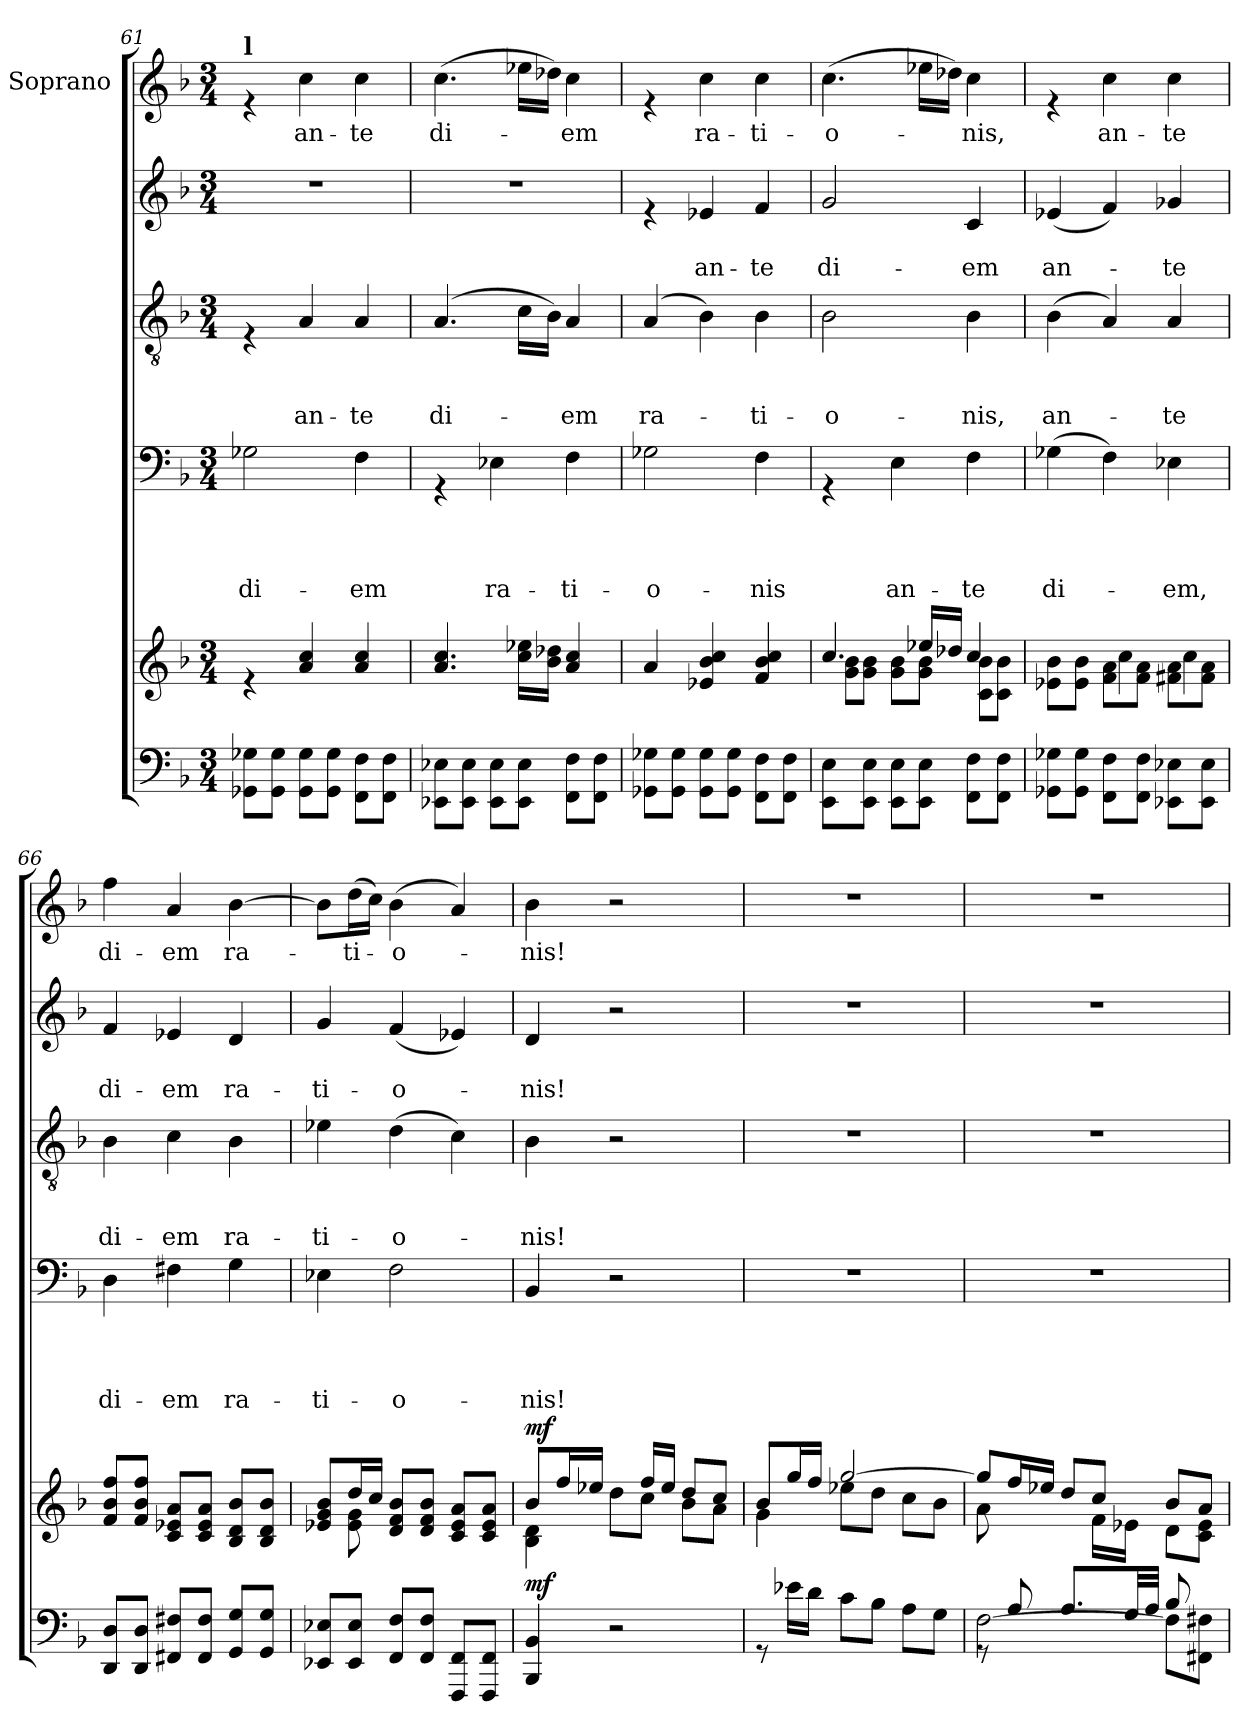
**kern	**dynam	**kern	**dynam	**kern	**text	**text	**text	**text	**kern	**text	**text	**text	**kern	**text	**text	**kern	**text
*part6	*part6	*part5	*part5	*part4	*part4	*part4	*part4	*part4	*part3	*part3	*part3	*part3	*part2	*part2	*part2	*part1	*part1
*staff6	*staff6	*staff5	*staff5	*staff4	*staff4	*staff4	*staff4	*staff4	*staff3	*staff3	*staff3	*staff3	*staff2	*staff2	*staff2	*staff1	*staff1
*	*	*	*	*	*	*	*	*	*	*	*	*	*	*	*	*I"Soprano	*
!!LO:LB:g=z
*clefF4	*	*clefG2	*	*clefF4	*	*	*	*	*clefGv2	*	*	*	*clefG2	*	*	*clefG2	*
*k[b-]	*	*k[b-]	*	*k[b-]	*	*	*	*	*k[b-]	*	*	*	*k[b-]	*	*	*k[b-]	*
*F:	*	*F:	*	*F:	*	*	*	*	*F:	*	*	*	*F:	*	*	*F:	*
*M3/4	*	*M3/4	*	*M3/4	*	*	*	*	*M3/4	*	*	*	*M3/4	*	*	*M3/4	*
=61	=61	=61	=61	=61	=61	=61	=61	=61	=61	=61	=61	=61	=61	=61	=61	=61	=61
!	!	!	!	!	!	!	!	!	!	!	!	!	!	!	!	!LO:TX:a:B:t=l	!
!	!	!	!	!	!	!	!	!LO:LY:b	!	!	!	!	!	!	!	!	!
8GG-X\ 8G-X\L	.	4re	.	2G-X\	.	.	.	di-	4rE	.	.	.	2.r	.	.	4re	.
8GG-\ 8G-\J	.	.	.	.	.	.	.	.	.	.	.	.	.	.	.	.	.
!	!	!	!	!	!	!	!	!	!	!	!	!LO:LY:b	!	!	!	!	!LO:LY:b
8GG-\ 8G-\L	.	4a/ 4cc/	.	.	.	.	.	.	4A/	.	.	an-	.	.	.	4cc\	-an-
8GG-\ 8G-\J	.	.	.	.	.	.	.	.	.	.	.	.	.	.	.	.	.
!	!	!	!	!	!	!	!	!LO:LY:b	!	!	!	!LO:LY:b	!	!	!	!	!LO:LY:b
8FF\ 8F\L	.	4a/ 4cc/	.	4F\	.	.	.	-em	4A/	.	.	-te	.	.	.	4cc\	-te
8FF\ 8F\J	.	.	.	.	.	.	.	.	.	.	.	.	.	.	.	.	.
=62	=62	=62	=62	=62	=62	=62	=62	=62	=62	=62	=62	=62	=62	=62	=62	=62	=62
!	!	!	!	!	!	!	!	!	!	!	!	!LO:LY:b	!	!	!	!	!LO:LY:b
8EE-X\ 8E-X\L	.	4.a/ 4.cc/	.	4rGG	.	.	.	.	(<4.A/	.	.	di-	2.r	.	.	(>4.cc\	di-
8EE-\ 8E-\J	.	.	.	.	.	.	.	.	.	.	.	.	.	.	.	.	.
!	!	!	!	!	!	!	!	!LO:LY:b	!	!	!	!	!	!	!	!	!
8EE-\ 8E-\L	.	.	.	4E-X\	.	.	.	ra-	.	.	.	.	.	.	.	.	.
8EE-\ 8E-\J	.	16cc\ 16ee-X\LL	.	.	.	.	.	.	16c\LL	.	.	.	.	.	.	16ee-X\LL	.
.	.	16b-\ 16dd-X\JJ	.	.	.	.	.	.	16B-\JJ)	.	.	.	.	.	.	16dd-X\JJ)	.
!	!	!	!	!	!	!	!	!LO:LY:b	!	!	!	!LO:LY:b	!	!	!	!	!LO:LY:b
8FF\ 8F\L	.	4a/ 4cc/	.	4F\	.	.	.	-ti-	4A/	.	.	-em	.	.	.	4cc\	-em
8FF\ 8F\J	.	.	.	.	.	.	.	.	.	.	.	.	.	.	.	.	.
=63	=63	=63	=63	=63	=63	=63	=63	=63	=63	=63	=63	=63	=63	=63	=63	=63	=63
!	!	!	!	!	!	!	!	!LO:LY:b	!	!	!	!LO:LY:b	!	!	!	!	!
8GG-X\ 8G-X\L	.	4a/	.	2G-X\	.	.	.	-o-	(<4A/	.	.	ra-	4re	.	.	4re	.
8GG-\ 8G-\J	.	.	.	.	.	.	.	.	.	.	.	.	.	.	.	.	.
!	!	!	!	!	!	!	!	!	!	!	!	!	!	!	!LO:LY:b	!	!LO:LY:b
8GG-\ 8G-\L	.	4e-X/ 4b-/ 4cc/	.	.	.	.	.	.	4B-\)	.	.	.	4e-X/	.	an-	4cc\	ra-
8GG-\ 8G-\J	.	.	.	.	.	.	.	.	.	.	.	.	.	.	.	.	.
!	!	!	!	!	!	!	!	!LO:LY:b	!	!	!	!LO:LY:b	!	!	!LO:LY:b	!	!LO:LY:b
8FF\ 8F\L	.	4f/ 4b-/ 4cc/	.	4F\	.	.	.	-nis	4B-\	.	.	-ti-	4f/	.	-te	4cc\	-ti-
8FF\ 8F\J	.	.	.	.	.	.	.	.	.	.	.	.	.	.	.	.	.
=64	=64	=64	=64	=64	=64	=64	=64	=64	=64	=64	=64	=64	=64	=64	=64	=64	=64
*	*	*^	*	*	*	*	*	*	*	*	*	*	*	*	*	*	*
!	!	!	!	!	!	!	!	!	!	!	!	!	!LO:LY:b	!	!	!LO:LY:b	!	!LO:LY:b
8EE\ 8E\L	.	4.cc/	8g\ 8b-\L	.	4rGG	.	.	.	.	2B-\	.	.	-o-	2g/	.	di-	(>4.cc\	-o-
8EE\ 8E\J	.	.	8g\ 8b-\J	.	.	.	.	.	.	.	.	.	.	.	.	.	.	.
!	!	!	!	!	!	!	!	!	!LO:LY:b	!	!	!	!	!	!	!	!	!
8EE\ 8E\L	.	.	8g\ 8b-\L	.	4E\	.	.	.	an-	.	.	.	.	.	.	.	.	.
8EE\ 8E\J	.	16ee-X/LL	8g\ 8b-\J	.	.	.	.	.	.	.	.	.	.	.	.	.	16ee-X\LL	.
.	.	16dd-X/JJ	.	.	.	.	.	.	.	.	.	.	.	.	.	.	16dd-X\JJ)	.
!	!	!	!	!	!	!	!	!	!LO:LY:b	!	!	!	!LO:LY:b	!	!	!LO:LY:b	!	!LO:LY:b
8FF\ 8F\L	.	4cc/	8c\ 8b-\L	.	4F\	.	.	.	-te	4B-\	.	.	-nis,	4c/	.	-em	4cc\	-nis,
8FF\ 8F\J	.	.	8c\ 8b-\J	.	.	.	.	.	.	.	.	.	.	.	.	.	.	.
=65	=65	=65	=65	=65	=65	=65	=65	=65	=65	=65	=65	=65	=65	=65	=65	=65	=65	=65
!	!	!	!	!	!	!	!	!	!LO:LY:b	!	!	!	!LO:LY:b	!	!	!LO:LY:b	!	!
8GG-X\ 8G-X\L	.	8e-X\ 8b-\L	4ryy	.	(>4G-X\	.	.	.	di-	(>4B-\	.	.	an-	(<4e-X/	.	an-	4re	.
8GG-\ 8G-\J	.	8e-\ 8b-\J	.	.	.	.	.	.	.	.	.	.	.	.	.	.	.	.
!	!	!	!	!	!	!	!	!	!	!	!	!	!	!	!	!	!	!LO:LY:b
8FF\ 8F\L	.	8f\ 8a\L	4cc\	.	4F\)	.	.	.	.	4A/)	.	.	.	4f/)	.	.	4cc\	an-
8FF\ 8F\J	.	8f\ 8a\J	.	.	.	.	.	.	.	.	.	.	.	.	.	.	.	.
!	!	!	!	!	!	!	!	!	!LO:LY:b	!	!	!	!LO:LY:b	!	!	!LO:LY:b	!	!LO:LY:b
8EE-X\ 8E-X\L	.	8f#X\ 8a\L	4cc\	.	4E-X\	.	.	.	-em,	4A/	.	.	-te	4g-X/	.	-te	4cc\	-te
8EE-\ 8E-\J	.	8f#\ 8a\J	.	.	.	.	.	.	.	.	.	.	.	.	.	.	.	.
*	*	*v	*v	*	*	*	*	*	*	*	*	*	*	*	*	*	*	*
!!LO:LB:g=z
=66	=66	=66	=66	=66	=66	=66	=66	=66	=66	=66	=66	=66	=66	=66	=66	=66	=66
!	!	!	!	!	!	!	!	!LO:LY:b	!	!	!	!LO:LY:b	!	!	!LO:LY:b	!	!LO:LY:b
8DD/ 8D/L	.	8f/ 8b-/ 8ff/L	.	4D\	.	.	.	di-	4B-\	.	.	di-	4f/	.	di-	4ff\	di-
8DD/ 8D/J	.	8f/ 8b-/ 8ff/J	.	.	.	.	.	.	.	.	.	.	.	.	.	.	.
!	!	!	!	!	!	!	!	!LO:LY:b	!	!	!	!LO:LY:b	!	!	!LO:LY:b	!	!LO:LY:b
8FF#X/ 8F#X/L	.	8c/ 8e-X/ 8a/L	.	4F#X\	.	.	.	-em	4c\	.	.	-em	4e-X/	.	-em	4a/	-em
8FF#/ 8F#/J	.	8c/ 8e-/ 8a/J	.	.	.	.	.	.	.	.	.	.	.	.	.	.	.
!	!	!	!	!	!	!	!	!LO:LY:b	!	!	!	!LO:LY:b	!	!	!LO:LY:b	!	!LO:LY:b
8GG/ 8G/L	.	8B-/ 8d/ 8b-/L	.	4G\	.	.	.	ra-	4B-\	.	.	ra-	4d/	.	ra-	[>4b-\	ra-
8GG/ 8G/J	.	8B-/ 8d/ 8b-/J	.	.	.	.	.	.	.	.	.	.	.	.	.	.	.
=67	=67	=67	=67	=67	=67	=67	=67	=67	=67	=67	=67	=67	=67	=67	=67	=67	=67
*	*	*^	*	*	*	*	*	*	*	*	*	*	*	*	*	*	*
!	!	!	!	!	!	!	!	!	!LO:LY:b	!	!	!	!LO:LY:b	!	!	!LO:LY:b	!	!
8EE-X/ 8E-X/L	.	8e-X/ 8g/ 8b-/L	8ryy	.	4E-X\	.	.	.	-ti-	4e-X\	.	.	-ti-	4g/	.	-ti-	8b-\L]	.
!	!	!	!	!	!	!	!	!	!	!	!	!	!	!	!	!	!	!LO:LY:b
8EE-/ 8E-/J	.	16dd/L	8e-\ 8g\	.	.	.	.	.	.	.	.	.	.	.	.	.	(>16dd\L	-ti-
.	.	16cc/JJ	.	.	.	.	.	.	.	.	.	.	.	.	.	.	16cc\JJ)	.
!	!	!	!	!	!	!	!	!	!LO:LY:b	!	!	!	!LO:LY:b	!	!	!LO:LY:b	!	!LO:LY:b
8FF/ 8F/L	.	8d/ 8f/ 8b-/L	2ryy	.	2F\	.	.	.	-o-	(>4d\	.	.	-o-	(<4f/	.	-o-	(>4b-\	-o-
8FF/ 8F/J	.	8d/ 8f/ 8b-/J	.	.	.	.	.	.	.	.	.	.	.	.	.	.	.	.
8FFF/ 8FF/L	.	8c/ 8e-/ 8a/L	.	.	.	.	.	.	.	4c\)	.	.	.	4e-X/)	.	.	4a/)	.
8FFF/ 8FF/J	.	8c/ 8e-/ 8a/J	.	.	.	.	.	.	.	.	.	.	.	.	.	.	.	.
=68	=68	=68	=68	=68	=68	=68	=68	=68	=68	=68	=68	=68	=68	=68	=68	=68	=68	=68
!	!LO:DY:a	!	!	!LO:DY:a	!	!	!	!	!LO:LY:b	!	!	!	!LO:LY:b	!	!	!LO:LY:b	!	!LO:LY:b
4BBB-/ 4BB-/	mf	8b-/L	4B-\ 4d\	mf	4BB-/	.	.	.	-nis!	4B-\	.	.	-nis!	4d/	.	-nis!	4b-\	-nis!
.	.	16ff/L	.	.	.	.	.	.	.	.	.	.	.	.	.	.	.	.
.	.	16ee-X/JJ	.	.	.	.	.	.	.	.	.	.	.	.	.	.	.	.
2r	.	8dd\L	8ryy	.	2r	.	.	.	.	2r	.	.	.	2r	.	.	2r	.
.	.	8cc\J	16ff/LL	.	.	.	.	.	.	.	.	.	.	.	.	.	.	.
.	.	.	16ee-/JJ	.	.	.	.	.	.	.	.	.	.	.	.	.	.	.
.	.	8b-\L	8dd/L	.	.	.	.	.	.	.	.	.	.	.	.	.	.	.
.	.	8a\J	8cc/J	.	.	.	.	.	.	.	.	.	.	.	.	.	.	.
=69	=69	=69	=69	=69	=69	=69	=69	=69	=69	=69	=69	=69	=69	=69	=69	=69	=69	=69
8rGG	.	4g\	8b-/L	.	2.r	.	.	.	.	2.r	.	.	.	2.r	.	.	2.r	.
16e-X\LL	.	.	16gg/L	.	.	.	.	.	.	.	.	.	.	.	.	.	.	.
16d\JJ	.	.	16ff/JJ	.	.	.	.	.	.	.	.	.	.	.	.	.	.	.
8c\L	.	[<2gg/	8ee-X\L	.	.	.	.	.	.	.	.	.	.	.	.	.	.	.
8B-\J	.	.	8dd\J	.	.	.	.	.	.	.	.	.	.	.	.	.	.	.
8A\L	.	.	8cc\L	.	.	.	.	.	.	.	.	.	.	.	.	.	.	.
8G\J	.	.	8b-\J	.	.	.	.	.	.	.	.	.	.	.	.	.	.	.
=70	=70	=70	=70	=70	=70	=70	=70	=70	=70	=70	=70	=70	=70	=70	=70	=70	=70	=70
*^	*	*	*	*	*	*	*	*	*	*	*	*	*	*	*	*	*	*
[>2F\	8rGG	.	8gg/L]	8a\	.	2.r	.	.	.	.	2.r	.	.	.	2.r	.	.	2.r	.
.	8A/	.	16ff/L	4ryy	.	.	.	.	.	.	.	.	.	.	.	.	.	.	.
.	.	.	16ee-X/JJ	.	.	.	.	.	.	.	.	.	.	.	.	.	.	.	.
.	8.A/L	.	8dd/L	.	.	.	.	.	.	.	.	.	.	.	.	.	.	.	.
.	.	.	8cc/J	16f\LL	.	.	.	.	.	.	.	.	.	.	.	.	.	.	.
.	32G/LL	.	.	16e-X\JJ	.	.	.	.	.	.	.	.	.	.	.	.	.	.	.
.	32A/JJJ	.	.	.	.	.	.	.	.	.	.	.	.	.	.	.	.	.	.
8F\L]	8B-/	.	8b-/L	8d\L	.	.	.	.	.	.	.	.	.	.	.	.	.	.	.
8FF#X\ 8F#X\J	8ryy	.	8a/J	8c\ 8e-\J	.	.	.	.	.	.	.	.	.	.	.	.	.	.	.
*v	*v	*	*	*	*	*	*	*	*	*	*	*	*	*	*	*	*	*	*
*	*	*v	*v	*	*	*	*	*	*	*	*	*	*	*	*	*	*	*
=	=	=	=	=	=	=	=	=	=	=	=	=	=	=	=	=	=
*-	*-	*-	*-	*-	*-	*-	*-	*-	*-	*-	*-	*-	*-	*-	*-	*-	*-
